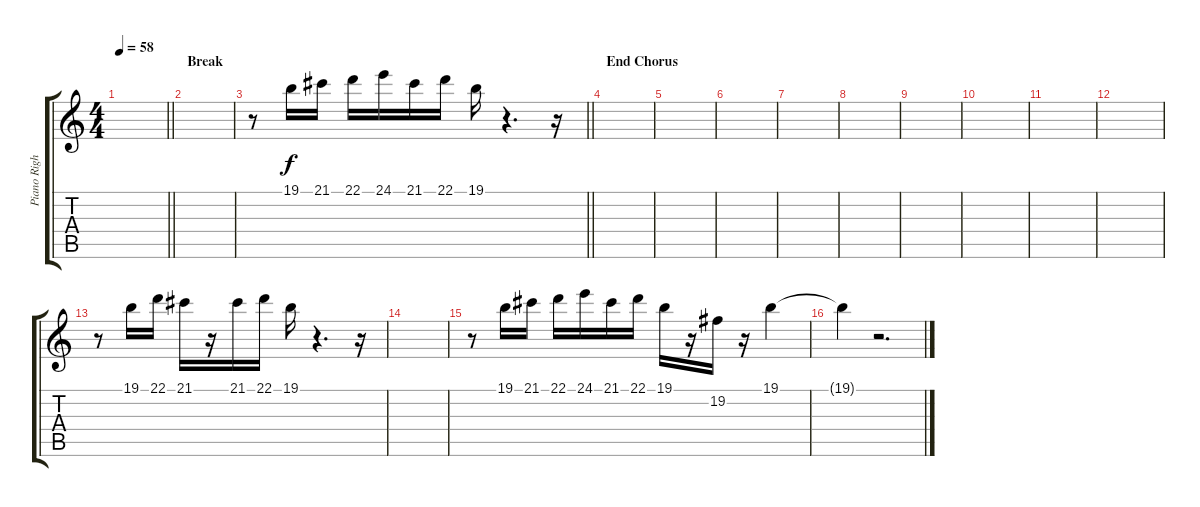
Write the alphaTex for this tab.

\track ("Piano Right Hand" "Piano Righ") {instrument acousticgrandpiano}
\staff {score tabs}
\tuning (E4 B3 G3 D3 A2 E2) {hide}
\ts (4 4)
\tempo 58
\clef g2
\barLineRight lightlight
\ks c
|
\section ("" "Break")
|
\barLineRight lightlight
r.8 19.1.16 21.1.16 22.1.16 24.1.16 21.1.16 22.1.16 19.1.16 r.4{d} r.16 |
\section ("" "End Chorus")
|
|
|
|
|
|
|
|
|
r.8{instrument stringensemble1} 19.1.16 22.1.16 21.1.16 r.16 21.1.16 22.1.16 19.1.16 r.4{d} r.16 |
|
r.8 19.1.16 21.1.16 22.1.16 24.1.16 21.1.16 22.1.16 19.1.16 r.16 19.2.16 r.16 19.1.4 |
19.1{t}.4 r.2{d}
